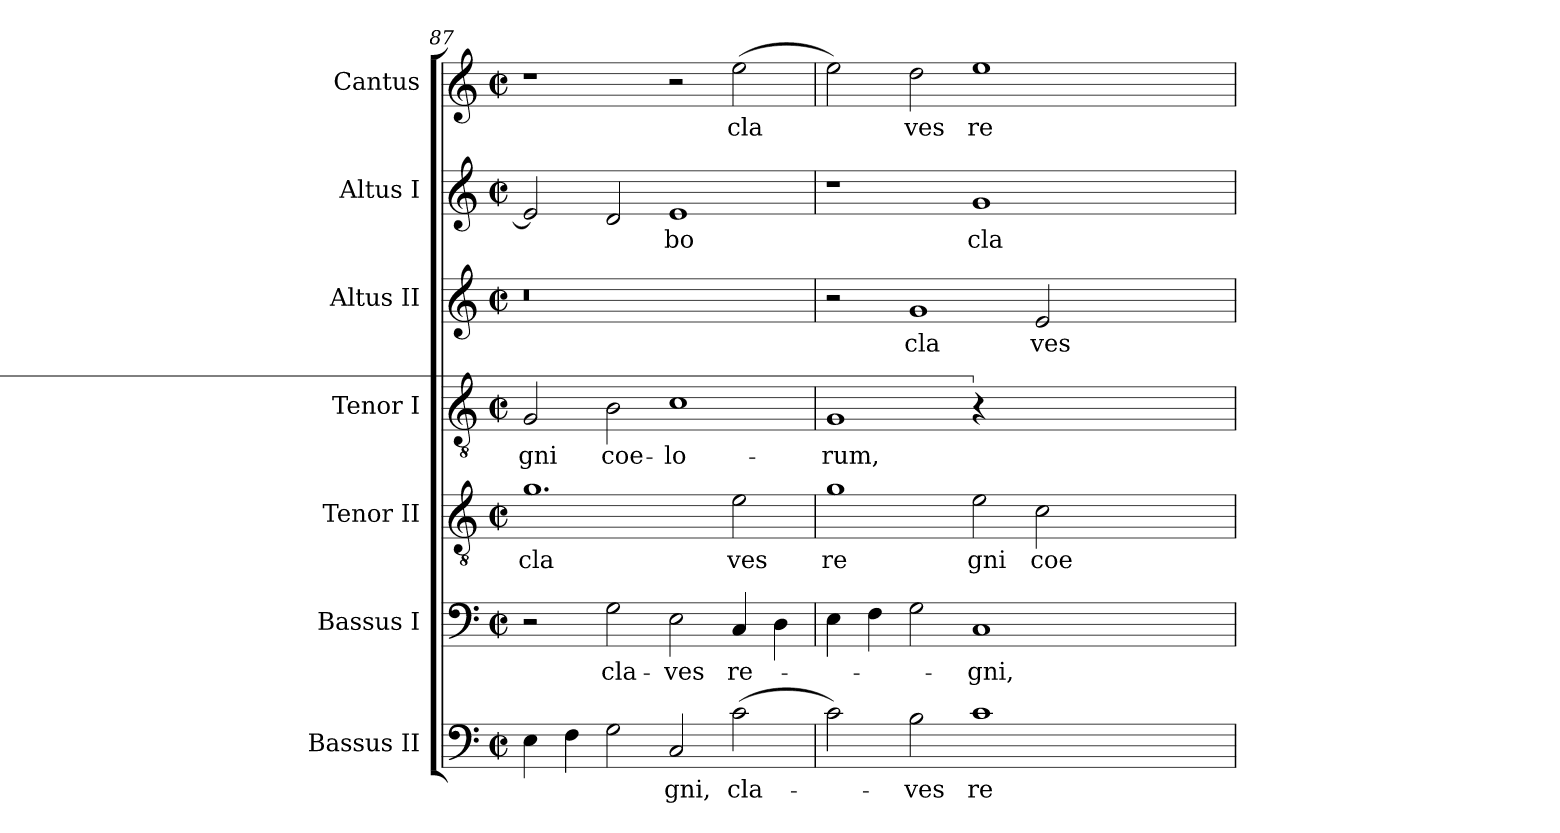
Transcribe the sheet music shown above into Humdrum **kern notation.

**kern	**text	**kern	**text	**kern	**text	**kern	**text	**kern	**text	**kern	**text	**kern	**text
*part7	*part7	*part6	*part6	*part5	*part5	*part4	*part4	*part3	*part3	*part2	*part2	*part1	*part1
*staff7	*staff7	*staff6	*staff6	*staff5	*staff5	*staff4	*staff4	*staff3	*staff3	*staff2	*staff2	*staff1	*staff1
*I"Bassus II	*	*I"Bassus I	*	*I"Tenor II	*	*I"Tenor I	*	*I"Altus II	*	*I"Altus I	*	*I"Cantus	*
*clefF4	*	*clefF4	*	*clefGv2	*	*clefGv2	*	*clefG2	*	*clefG2	*	*clefG2	*
*M2/2	*	*M2/2	*	*M2/2	*	*M2/2	*	*M2/2	*	*M2/2	*	*M2/2	*
*met(c|)	*	*met(c|)	*	*met(c|)	*	*met(c|)	*	*met(c|)	*	*met(c|)	*	*met(c|)	*
=87	=87	=87	=87	=87	=87	=87	=87	=87	=87	=87	=87	=87	=87
!	!	!	!	!	!LO:LY:b:cj	!	!LO:LY:b:cj	!	!	!	!	!	!
4E\	.	2r	.	1.g	cla	2G/	-gni	0r	.	2e/]	.	1r	.
4F\	.	.	.	.	.	.	.	.	.	.	.	.	.
!	!	!	!LO:LY:b:cj	!	!	!	!LO:LY:b:cj	!	!	!	!	!	!
2G\	.	2G\	cla-	.	.	2B\	coe-	.	.	2d/	.	.	.
!	!LO:LY:b:cj	!	!LO:LY:b:cj	!	!	!	!LO:LY:b:cj	!	!	!	!LO:LY:b:cj	!	!
2C/	-gni,	2E\	-ves	.	.	1c	-lo-	.	.	1e	bo	2r	.
!	!LO:LY:b	!	!LO:LY:b:cj	!	!LO:LY:b:cj	!	!	!	!	!	!	!	!LO:LY:b
(>2c\	cla-	4C/	re-	2e\	ves	.	.	.	.	.	.	(>2ee\	cla
.	.	4D\	.	.	.	.	.	.	.	.	.	.	.
=88	=88	=88	=88	=88	=88	=88	=88	=88	=88	=88	=88	=88	=88
!	!	!	!	!	!LO:LY:b:cj	!	!LO:LY:b:cj	!	!	!	!	!	!
2c\)	.	4E\	.	1g	re	1G	-rum,	2r	.	1r	.	2ee\)	.
.	.	4F\	.	.	.	.	.	.	.	.	.	.	.
!	!LO:LY:b:cj	!	!	!	!	!	!	!	!LO:LY:b:cj	!	!	!	!LO:LY:b:cj
2B\	-ves	2G\	.	.	.	.	.	1g	cla	.	.	2dd\	ves
!	!LO:LY:b:cj	!	!LO:LY:b:cj	!	!LO:LY:b:cj	!LO:N:vis=1	!	!	!	!	!LO:LY:b:cj	!	!LO:LY:b:cj
1c	re-	1C	-gni,	2e\	gni	4%9r	.	.	.	1g	cla	1ee	re
!	!	!	!	!	!LO:LY:b:cj	!	!	!	!LO:LY:b:cj	!	!	!	!
.	.	.	.	2c\	coe	.	.	2e/	ves	.	.	.	.
1ryy	.	1ryy	.	1ryy	.	.	.	1ryy	.	1ryy	.	1ryy	.
4ryy	.	4ryy	.	4ryy	.	.	.	4ryy	.	4ryy	.	4ryy	.
=	=	=	=	=	=	=	=	=	=	=	=	=	=
*-	*-	*-	*-	*-	*-	*-	*-	*-	*-	*-	*-	*-	*-
